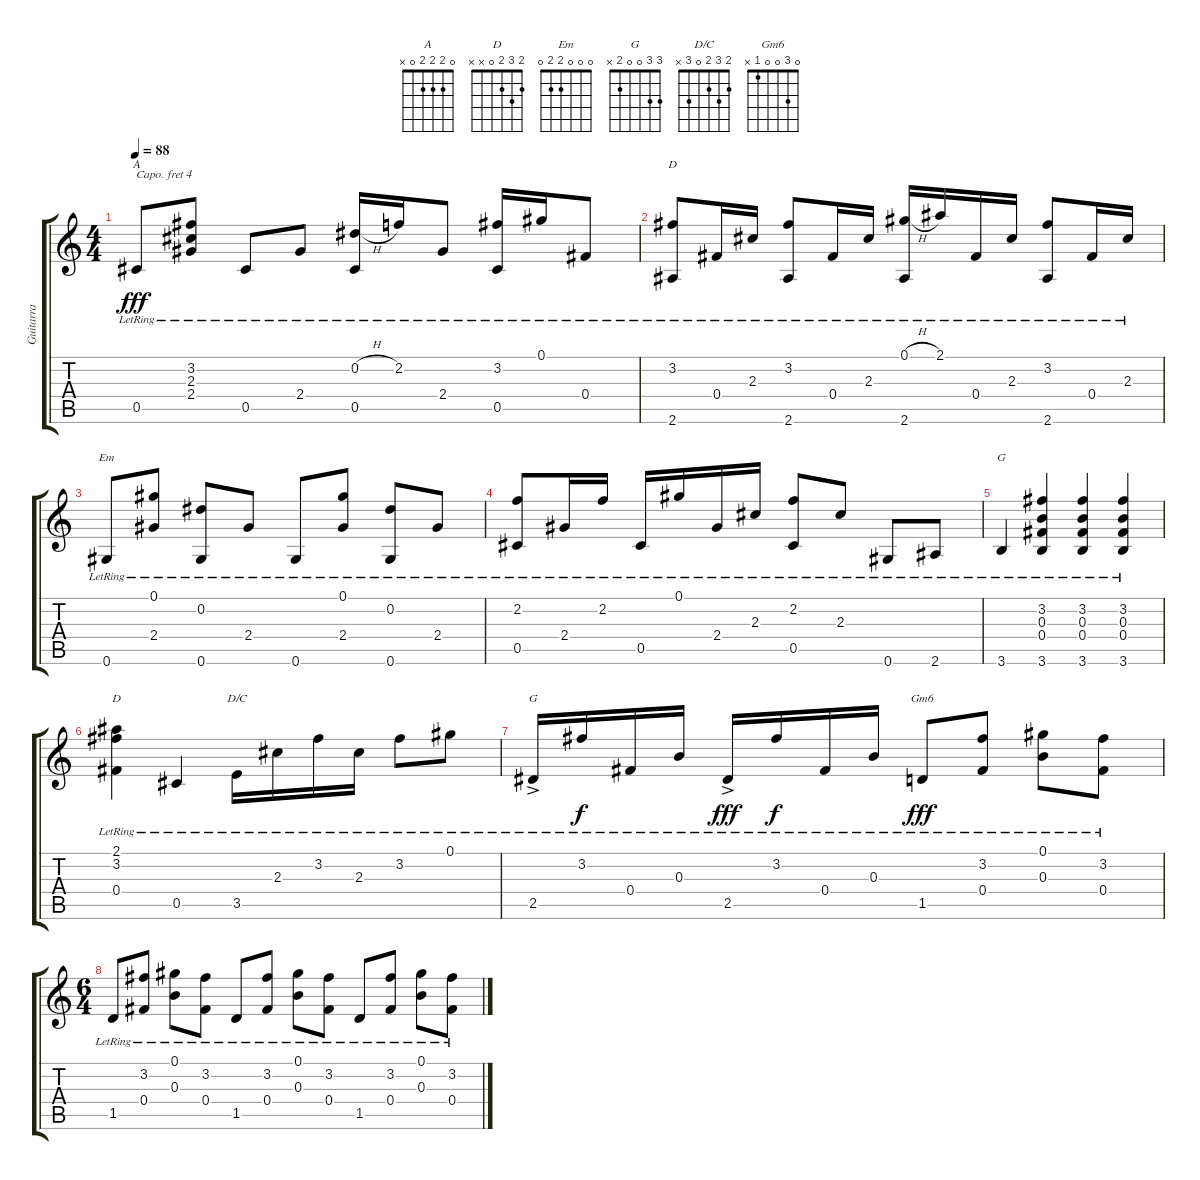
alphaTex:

\track ("Guitarra" "Guitarra") {instrument electricguitarjazz}
\staff {score tabs}
\capo 4
\tuning (E4 B3 G3 D3 A2 E2) {hide}
\chord ("A" 0 2 2 2 0 x)
\chord ("D" 2 3 2 x x 2)
\chord ("Em" 0 0 0 2 2 0)
\chord ("G" 3 3 0 0 2 3)
\chord ("D" 2 3 2 0 x x)
\chord ("D/C" 2 3 2 0 3 x)
\chord ("G" 3 3 0 0 2 x)
\chord ("Gm6" 0 3 0 0 1 x)
\ts (4 4)
\tempo 88
\clef g2
\ks c
0.5{lr}.8{ch "A" dy fff} (3.2{lr} 2.3{lr} 2.4{lr}).8 0.5{lr}.8 2.4{lr}.8 (0.2{h lr} 0.5{lr}).16 2.2{lr}.16 2.4{lr}.8 (3.2{lr} 0.5{lr}).16 0.1{lr}.16 0.4{lr}.8 |
(3.2{lr} 2.6{lr}).8{ch "D"} 0.4{lr}.16 2.3{lr}.16 (3.2{lr} 2.6{lr}).8 0.4{lr}.16 2.3{lr}.16 (0.1{h lr} 2.6{lr}).16 2.1{lr}.16 0.4{lr}.16 2.3{lr}.16 (3.2{lr} 2.6{lr}).8 0.4{lr}.16 2.3{lr}.16 |
0.6{lr}.8{ch "Em"} (0.1{lr} 2.4{lr}).8 (0.2{lr} 0.6{lr}).8 2.4{lr}.8 0.6{lr}.8 (0.1{lr} 2.4{lr}).8 (0.2{lr} 0.6{lr}).8 2.4{lr}.8 |
(2.2{lr} 0.5).8 2.4{lr}.16 2.2{lr}.16 0.5{lr}.16 0.1{lr}.16 2.4{lr}.16 2.3{lr}.16 (2.2{lr} 0.5{lr}).8 2.3{lr}.8 0.6{lr}.8 2.6{lr}.8 |
3.6{lr}.4{ch "G"} (3.2{lr} 0.3{lr} 0.4{lr} 3.6{lr}).4 (3.2{lr} 0.3{lr} 0.4{lr} 3.6{lr}).4 (3.2{lr} 0.3{lr} 0.4{lr} 3.6{lr}).4 |
(2.1{lr} 3.2{lr} 0.4{lr}).4{ch "D"} 0.5{lr}.4 3.5{lr}.16{ch "D/C"} 2.3{lr}.16 3.2{lr}.16 2.3{lr}.16 3.2{lr}.8 0.1{lr}.8 |
2.5{ac lr}.16{ch "G"} 3.2{lr}.16{dy f} 0.4{lr}.16 0.3{lr}.16 2.5{ac lr}.16{dy fff} 3.2{lr}.16{dy f} 0.4{lr}.16 0.3{lr}.16 1.5{lr}.8{ch "Gm6" dy fff} (3.2{lr} 0.4{lr}).8 (0.1{lr} 0.3{lr}).8 (3.2{lr} 0.4{lr}).8 |
\ts (6 4)
1.5{lr}.8 (3.2{lr} 0.4{lr}).8 (0.1{lr} 0.3{lr}).8 (3.2{lr} 0.4{lr}).8 1.5{lr}.8 (3.2{lr} 0.4{lr}).8 (0.1{lr} 0.3{lr}).8 (3.2{lr} 0.4{lr}).8 1.5{lr}.8 (3.2{lr} 0.4{lr}).8 (0.1{lr} 0.3{lr}).8 (3.2{lr} 0.4{lr}).8
